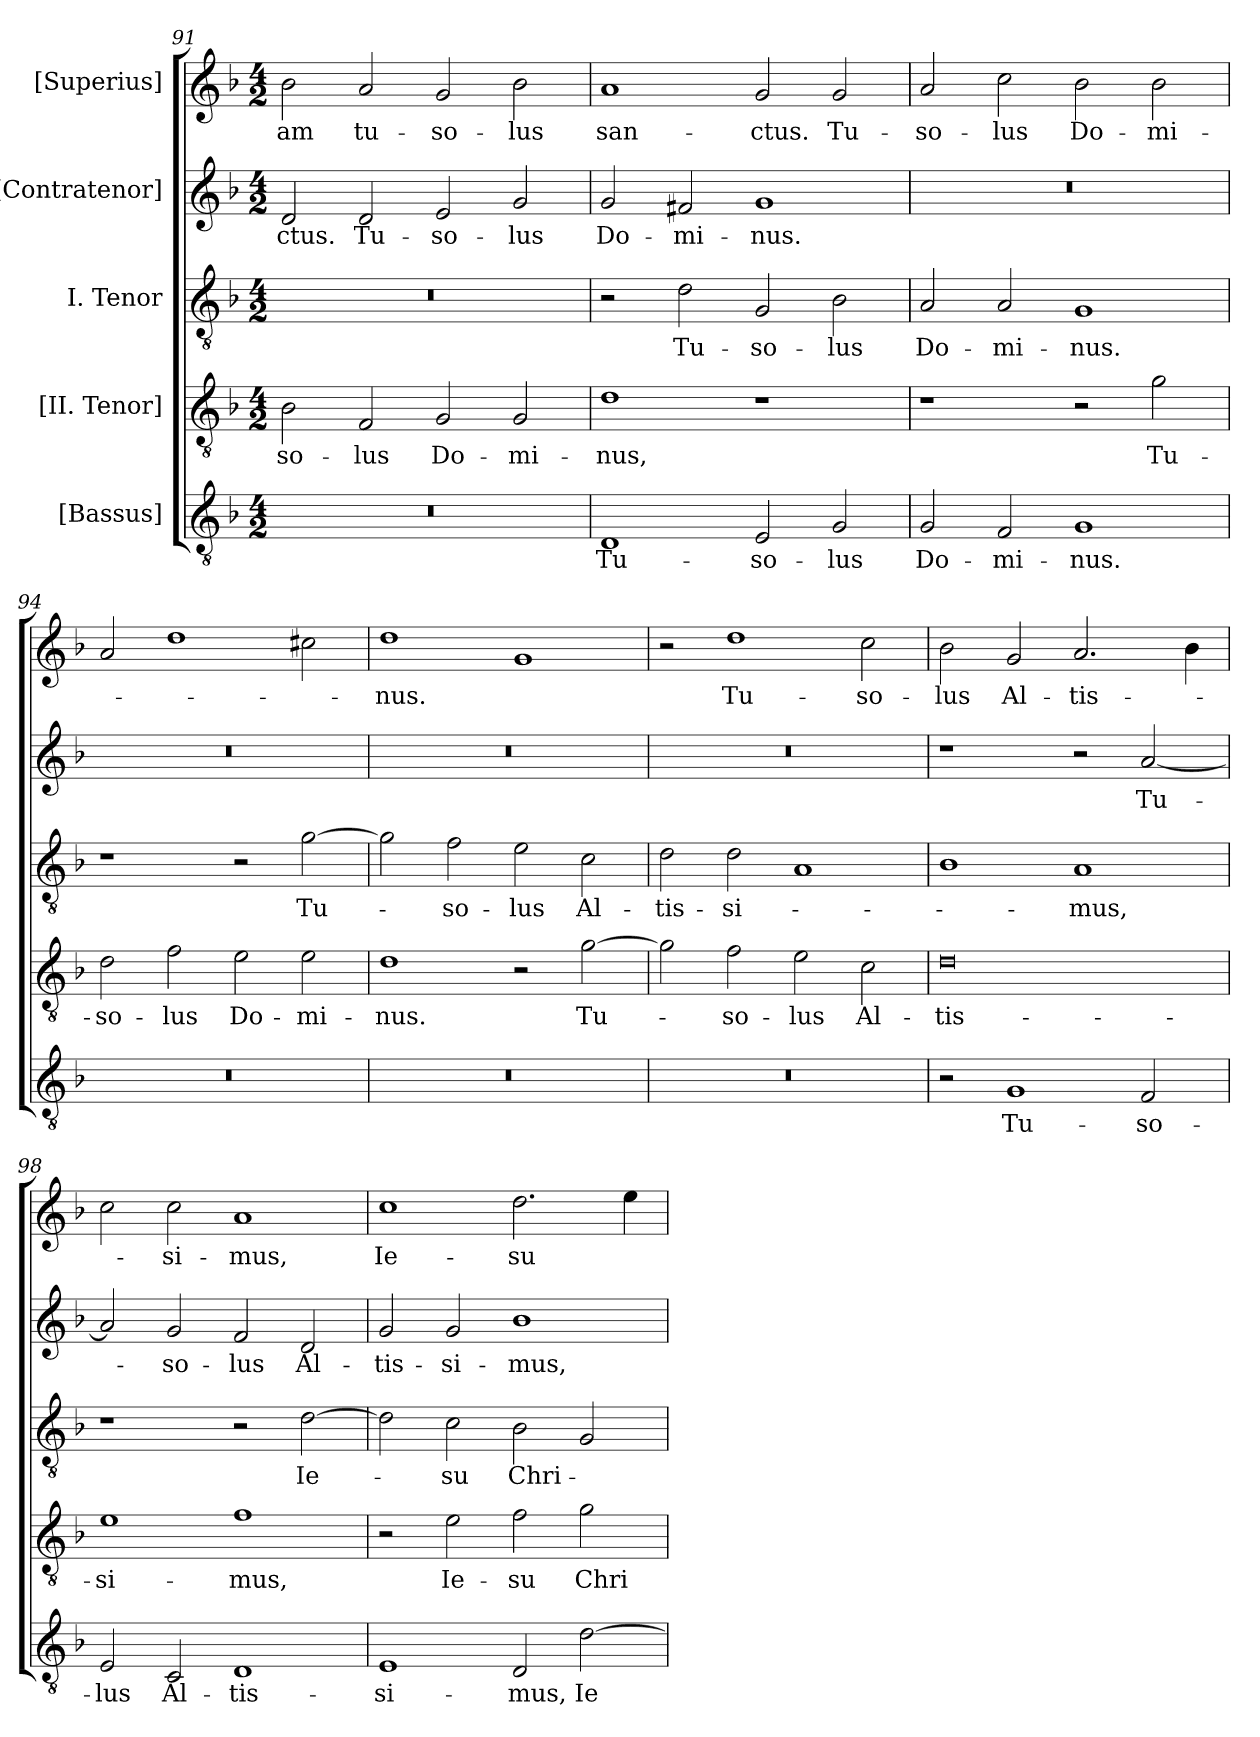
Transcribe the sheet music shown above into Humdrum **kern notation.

**kern	**text	**kern	**text	**kern	**text	**kern	**text	**kern	**text
*part5	*part5	*part4	*part4	*part3	*part3	*part2	*part2	*part1	*part1
*staff5	*staff5	*staff4	*staff4	*staff3	*staff3	*staff2	*staff2	*staff1	*staff1
*I"[Bassus]	*	*I"[II. Tenor]	*	*I"I. Tenor	*	*I"[Contratenor]	*	*I"[Superius]	*
*clefGv2	*	*clefGv2	*	*clefGv2	*	*clefG2	*	*clefG2	*
*k[b-]	*	*k[b-]	*	*k[b-]	*	*k[b-]	*	*k[b-]	*
*M4/2	*	*M4/2	*	*M4/2	*	*M4/2	*	*M4/2	*
=91	=91	=91	=91	=91	=91	=91	=91	=91	=91
0r	.	2B-\	so-	0r	.	2d/	-ctus.	2b-\	-am
.	.	2F/	-lus	.	.	2d/	Tu-	2a/	tu-
.	.	2G/	Do-	.	.	2e/	so-	2g/	so-
.	.	2G/	-mi-	.	.	2g/	-lus	2b-\	-lus
=92	=92	=92	=92	=92	=92	=92	=92	=92	=92
1D/	Tu-	1d\	-nus,	2r	.	2g/	Do-	1a/	san-
.	.	.	.	2d\	Tu-	2f#X/	-mi-	.	.
2E/	so-	1r	.	2G/	so-	1g/	-nus.	2g/	-ctus.
2G/	-lus	.	.	2B-\	-lus	.	.	2g/	Tu-
=93	=93	=93	=93	=93	=93	=93	=93	=93	=93
2G/	Do-	1r	.	2A/	Do-	0r	.	2a/	so-
2F/	-mi-	.	.	2A/	-mi-	.	.	2cc\	-lus
1G/	-nus.	2r	.	1G/	-nus.	.	.	2b-\	Do-
.	.	2g\	Tu-	.	.	.	.	2b-\	-mi-
=94	=94	=94	=94	=94	=94	=94	=94	=94	=94
0r	.	2d\	so-	1r	.	0r	.	2a/	.
.	.	2f\	-lus	.	.	.	.	1dd\	.
.	.	2e\	Do-	2r	.	.	.	.	.
.	.	2e\	-mi-	[2g\	Tu-	.	.	2cc#X\	.
=95	=95	=95	=95	=95	=95	=95	=95	=95	=95
0r	.	1d\	-nus.	2g\]	.	0r	.	1dd\	-nus.
.	.	.	.	2f\	so-	.	.	.	.
.	.	2r	.	2e\	-lus	.	.	1g/	.
.	.	[2g\	Tu-	2c\	Al-	.	.	.	.
=96	=96	=96	=96	=96	=96	=96	=96	=96	=96
0r	.	2g\]	.	2d\	-tis-	0r	.	2r	.
.	.	2f\	so-	2d\	-si-	.	.	1dd\	Tu-
.	.	2e\	-lus	1A/	.	.	.	.	.
.	.	2c\	Al-	.	.	.	.	2cc\	so-
=97	=97	=97	=97	=97	=97	=97	=97	=97	=97
2r	.	0d\	-tis-	1B-\	.	1r	.	2b-\	-lus
1G/	Tu-	.	.	.	.	.	.	2g/	Al-
.	.	.	.	1A/	-mus,	2r	.	2.a/	-tis-
2F/	so-	.	.	.	.	[2a/	Tu-	.	.
.	.	.	.	.	.	.	.	4b-\	.
=98	=98	=98	=98	=98	=98	=98	=98	=98	=98
2E/	-lus	1e\	-si-	1r	.	2a/]	.	2cc\	.
2C/	Al-	.	.	.	.	2g/	so-	2cc\	-si-
1D/	-tis-	1f\	-mus,	2r	.	2f/	-lus	1a/	-mus,
.	.	.	.	[2d\	Ie-	2d/	Al-	.	.
=99	=99	=99	=99	=99	=99	=99	=99	=99	=99
1E/	-si-	2r	.	2d\]	.	2g/	-tis-	1cc\	Ie-
.	.	2e\	Ie-	2c\	-su	2g/	-si-	.	.
2D/	-mus,	2f\	-su	2B-\	Chri-	1b-\	-mus,	2.dd\	-su
[2d\	Ie-	2g\	Chri-	2G/	.	.	.	.	.
.	.	.	.	.	.	.	.	4ee\	.
=	=	=	=	=	=	=	=	=	=
*-	*-	*-	*-	*-	*-	*-	*-	*-	*-
